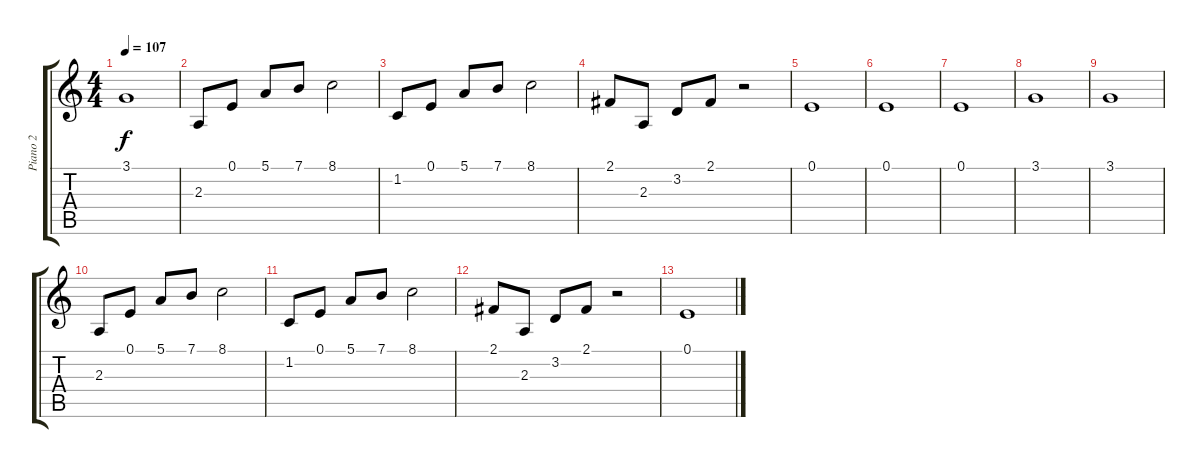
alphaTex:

\track ("Piano 2" "Piano 2") {instrument acousticgrandpiano}
\staff {score tabs}
\tuning (E4 B3 G3 D3 A2 E2) {hide}
\ts (4 4)
\tempo 107
\clef g2
\ks c
3.1.1{dy f} |
2.3.8 0.1.8 5.1.8 7.1.8 8.1.2 |
1.2.8 0.1.8 5.1.8 7.1.8 8.1.2 |
2.1.8 2.3.8 3.2.8 2.1.8 r.2 |
0.1.1 |
0.1.1 |
0.1.1 |
3.1.1 |
3.1.1 |
2.3.8 0.1.8 5.1.8 7.1.8 8.1.2 |
1.2.8 0.1.8 5.1.8 7.1.8 8.1.2 |
2.1.8 2.3.8 3.2.8 2.1.8 r.2 |
0.1.1
